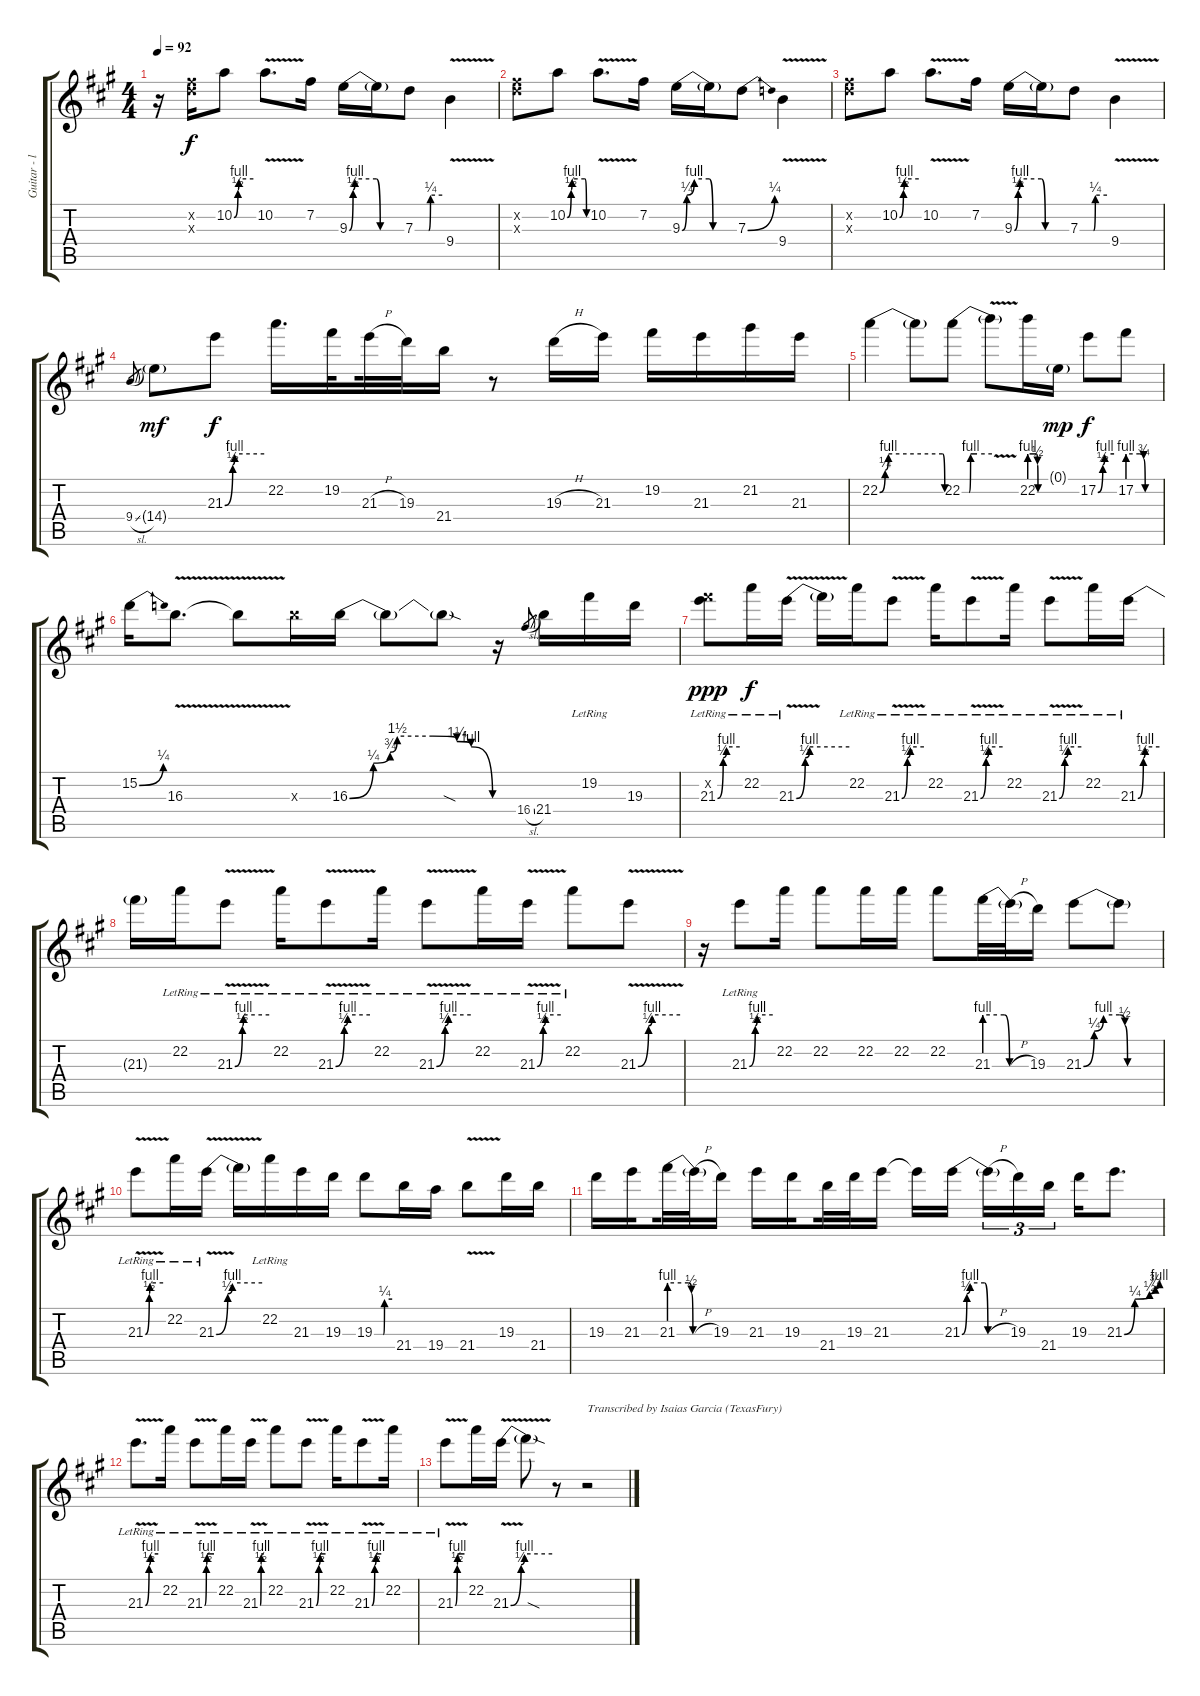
\track ("Guitar - lead" "Guitar - l") {instrument distortionguitar}
\staff {score tabs}
\tuning (E4 B3 G3 D3 A2 E2) {hide}
\ts (4 4)
\tempo 92
\clef g2
\ks f#minor
r.16{dy f} (7.2{x} 7.3{x}).16 10.2{be (custom 0 0 12 2 15 4 60 4)}.8 10.2{v}.8{d} 7.2.16 9.3{be (custom 0 0 4 2 6 4 29 4 33 0 60 0)}.16 9.3{t}.16 7.3{be (custom 0 0 30 0 34 1 60 1)}.8 9.4{v}.4 |
(7.2{x} 7.3{x}).8 10.2{be (custom 0 0 12 2 15 4 55 4 60 0)}.8 10.2{v}.8{d} 7.2.16 9.3{be (custom 0 0 5 1 13 4 29 4 33 0 60 0)}.16 9.3{t}.16 7.3{be (bend 0 0 60 1)}.8 9.4{v}.4 |
(7.2{x} 7.3{x}).8 10.2{be (custom 0 0 12 2 15 4 60 4)}.8 10.2{v}.8{d} 7.2.16 9.3{be (custom 0 0 4 2 6 4 29 4 33 0 60 0)}.16 9.3{t}.16 7.3{be (custom 0 0 30 0 34 1 60 1)}.8 9.4{v}.4 |
9.4{sl}.8{gr} 14.4{g}.8{dy mf} 21.3{be (custom 0 0 12 2 15 4 60 4)}.8{dy f} 22.2.16{d} 19.2.32{beam splitsecondary} 21.3{h}.32 19.3.32 21.4.16 r.8 19.3{h}.16 21.3.16 19.2.16 21.3.16 21.2.16 21.3.16 |
22.2{be (custom 0 0 5 1 8 4 58 4 60 0)}.4 22.2{t}.8 22.2{be (custom 0 0 14 0 17 4 30 4 60 4)}.8 22.2{v t}.8 22.2{be (custom 0 4 25 4 30 2 32 0 60 0)}.16 0.1{g}.16{dy mp} 17.2{be (custom 0 0 18 2 25 4 60 4)}.8{dy f} 17.2{be (custom 0 4 23 4 30 3 33 0 60 0)}.8 |
15.2{be (bend 0 0 60 1)}.16 16.3{v}.8{d} 16.3{v t}.8 16.3{x}.16 16.3{be (custom 0 0 10 1 17 3 20 6 35 6 45 5 51 4 60 0)}.16 16.3{t}.8 16.3{sod t}.8 r.16 16.4{sl}.8{gr} 21.4.16 19.2{lr}.16 19.3.16 |
(19.2{x} 21.3{be (custom 0 0 15 2 24 4 60 4) lr}).8{dy ppp} 22.2{lr}.16{dy f} 21.3{be (custom 0 0 10 2 15 4 60 4) v lr}.16 21.3{t}.16 22.2{lr}.16 21.3{be (custom 0 0 15 2 23 4 60 4) v lr}.8 22.2{lr}.16 21.3{be (custom 0 0 15 2 22 4 60 4) v lr}.8 22.2{lr}.16 21.3{be (custom 0 0 15 2 24 4 60 4) v lr}.8 22.2{lr}.16 21.3{be (custom 0 0 15 2 20 4 60 4) lr}.16 |
21.3{t}.16 22.2{lr}.16 21.3{be (custom 0 0 13 2 15 4 60 4) v lr}.8 22.2{lr}.16 21.3{be (custom 0 0 15 2 21 4 60 4) v lr}.8 22.2{lr}.16 21.3{be (custom 0 0 15 2 21 4 60 4) v lr}.8 22.2{lr}.16 21.3{be (custom 0 0 15 2 21 4 60 4) v lr}.16 22.2{lr}.8 21.3{be (custom 0 0 15 2 20 4 60 4) v}.8 |
r.16 21.3{be (custom 0 0 15 2 20 4 60 4) lr}.8 22.2.16 22.2.8 22.2.16 22.2.16 22.2.8 21.3{be (custom 0 4 26 4 33 0 60 0)}.32 21.3{h t}.32 19.3.16 21.3{be (custom 0 0 8 1 15 4 27 4 31 2 33 0 60 0)}.8 21.3{t}.8 |
21.3{be (custom 0 0 13 2 15 4 60 4) v lr}.8 22.2{lr}.16 21.3{be (custom 0 0 15 2 21 4 60 4) v lr}.16 21.3{t}.16 22.2{lr}.16 21.3.16 19.3.16 19.3{be (custom 0 0 30 0 34 1 60 1)}.8 21.4.16 19.4.16 21.4{v}.8 19.3.16 21.4.16 |
19.3.16 21.3.16{beam splitsecondary} 21.3{be (custom 0 4 26 4 30 2 32 0 60 0)}.32 21.3{h t}.32 19.3.16 21.3.16 19.3.16{beam splitsecondary} 21.4.32 19.3.32 21.3.16 21.3{t}.16 21.3{be (custom 0 0 6 2 10 4 28 4 32 0 60 0)}.16{beam splitsecondary} 21.3{h t}.16{tu (3 2)} 19.3.16{tu (3 2)} 21.4.16{tu (3 2)} 19.3.16 21.3{be (custom 0 0 18 1 43 2 53 3 60 4)}.8{d} |
21.3{be (custom 0 0 17 2 24 4 60 4) v lr}.8{d} 22.2{lr}.16 21.3{be (custom 0 0 11 2 15 4 60 4) v lr}.8 22.2{lr}.16 21.3{be (custom 0 0 12 2 15 4 60 4) v lr}.16 22.2{lr}.8 21.3{be (custom 0 0 17 2 25 4 60 4) v lr}.8 22.2{lr}.16 21.3{be (custom 0 0 18 2 27 4 60 4) v lr}.8 22.2{lr}.16 |
21.3{be (custom 0 0 13 2 15 4 60 4) v lr}.8 22.2.16 21.3{be (custom 0 0 15 2 20 4 60 4) v}.16 21.3{sod t}.8 r.8 r.2{txt "Transcribed by Isaias Garcia (TexasFury)"}
